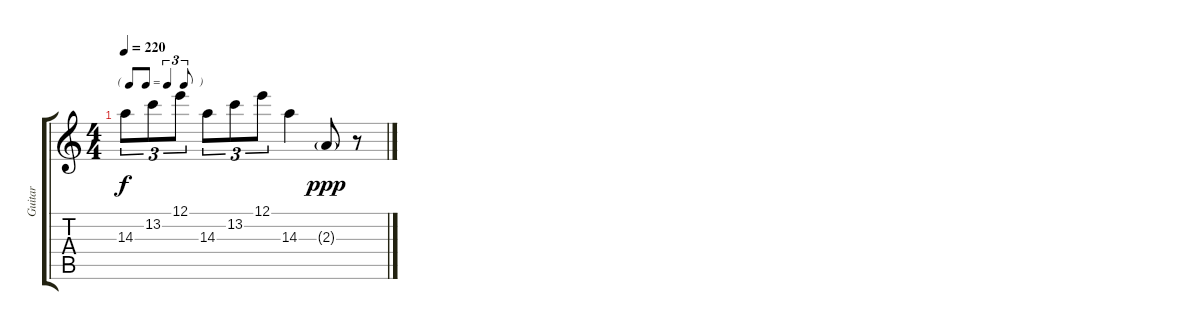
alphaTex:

\track ("Guitar" "Guitar") {instrument overdrivenguitar}
\staff {score tabs}
\tuning (E4 B3 G3 D3 A2 E2) {hide}
\ts (4 4)
\tf triplet8th
\tempo 220
\clef g2
\ks c
14.3.8{tu (3 2) dy f} 13.2.8{tu (3 2)} 12.1.8{tu (3 2)} 14.3.8{tu (3 2)} 13.2.8{tu (3 2)} 12.1.8{tu (3 2)} 14.3.4 2.3{g}.8{dy ppp} r.8
